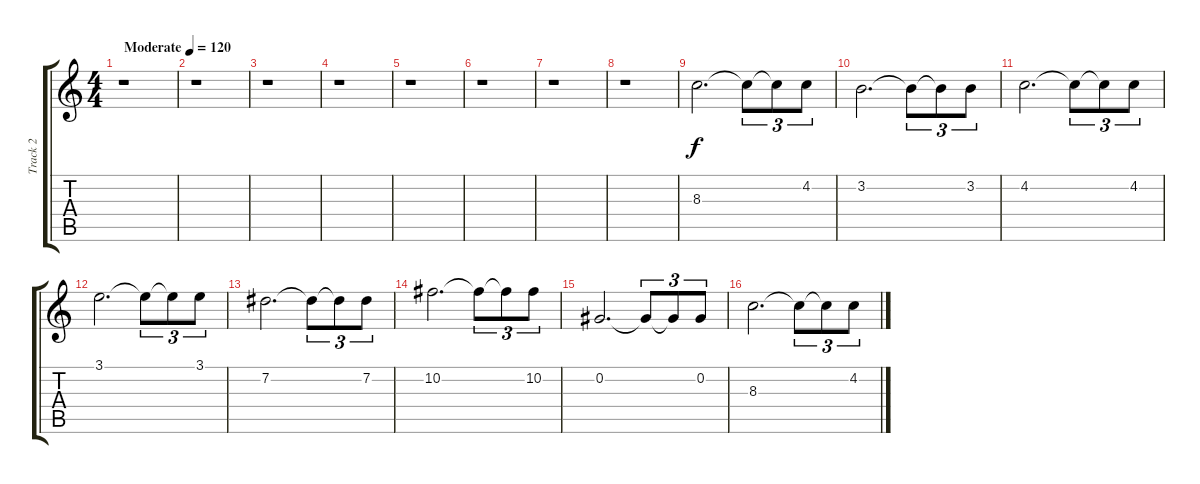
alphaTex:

\track ("Track 2" "Track 2") {instrument distortionguitar}
\staff {score tabs}
\tuning (Db4 Ab3 E3 B2 Gb2 Db2) {hide}
\ts (4 4)
\tempo (120 "Moderate")
\clef g2
\ks c
r.1{dy f instrument distortionguitar} |
r.1 |
r.1 |
r.1 |
r.1 |
r.1 |
r.1 |
r.1 |
8.3.2{d} 8.3{t}.8{tu (3 2)} 8.3{t}.8{tu (3 2)} 4.2.8{tu (3 2)} |
3.2.2{d} 3.2{t}.8{tu (3 2)} 3.2{t}.8{tu (3 2)} 3.2.8{tu (3 2)} |
4.2.2{d} 4.2{t}.8{tu (3 2)} 4.2{t}.8{tu (3 2)} 4.2.8{tu (3 2)} |
3.1.2{d} 3.1{t}.8{tu (3 2)} 3.1{t}.8{tu (3 2)} 3.1.8{tu (3 2)} |
7.2.2{d} 7.2{t}.8{tu (3 2)} 7.2{t}.8{tu (3 2)} 7.2.8{tu (3 2)} |
10.2.2{d} 10.2{t}.8{tu (3 2)} 10.2{t}.8{tu (3 2)} 10.2.8{tu (3 2)} |
0.2.2{d} 0.2{t}.8{tu (3 2)} 0.2{t}.8{tu (3 2)} 0.2.8{tu (3 2)} |
8.3.2{d} 8.3{t}.8{tu (3 2)} 8.3{t}.8{tu (3 2)} 4.2.8{tu (3 2)}
